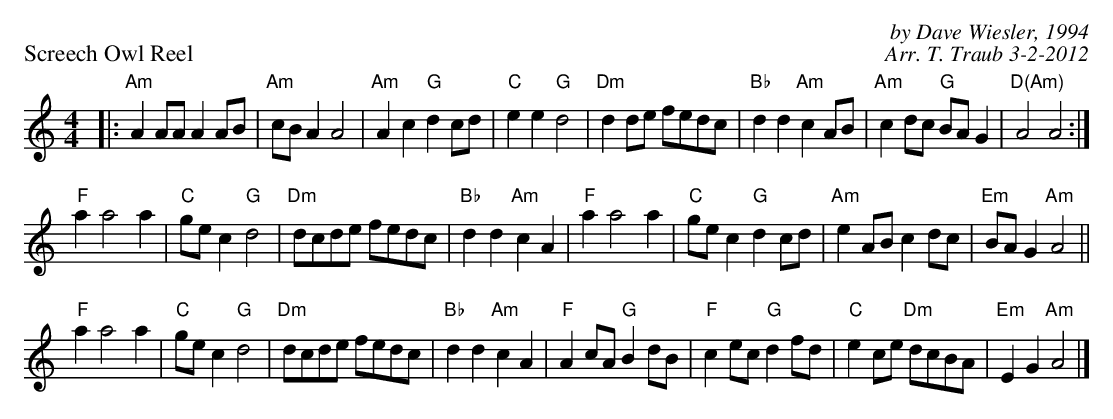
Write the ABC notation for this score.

X:1
P: Screech Owl Reel
C: by Dave Wiesler, 1994
C: Arr. T. Traub 3-2-2012
M: 4/4
K: Am
L: 1/8
|:\
"Am" A2 AA A2 AB | "Am"cB A2 A4 | "Am"A2 c2 "G"d2 cd | "C"e2 e2 "G"d4 |\
"Dm"d2 de fedc | "Bb"d2 d2 "Am"c2 AB | "Am"c2 dc "G"BA G2 | "D(Am)"A4 A4 :|
"F"a2 a4 a2 | "C"ge c2 "G"d4 | "Dm"dcde fedc | "Bb"d2 d2 "Am"c2 A2 |\
"F"a2 a4 a2 | "C"ge c2 "G"d2 cd | "Am"e2 AB c2 dc | "Em"BA G2 "Am"A4 ||
"F"a2 a4 a2 | "C"ge c2 "G"d4 | "Dm"dcde fedc | "Bb"d2 d2 "Am"c2 A2 |\
"F"A2 cA "G"B2 dB | "F"c2 ec "G"d2 fd | "C"e2 ce "Dm"dcBA | "Em"E2 G2 "Am"A4 |]
